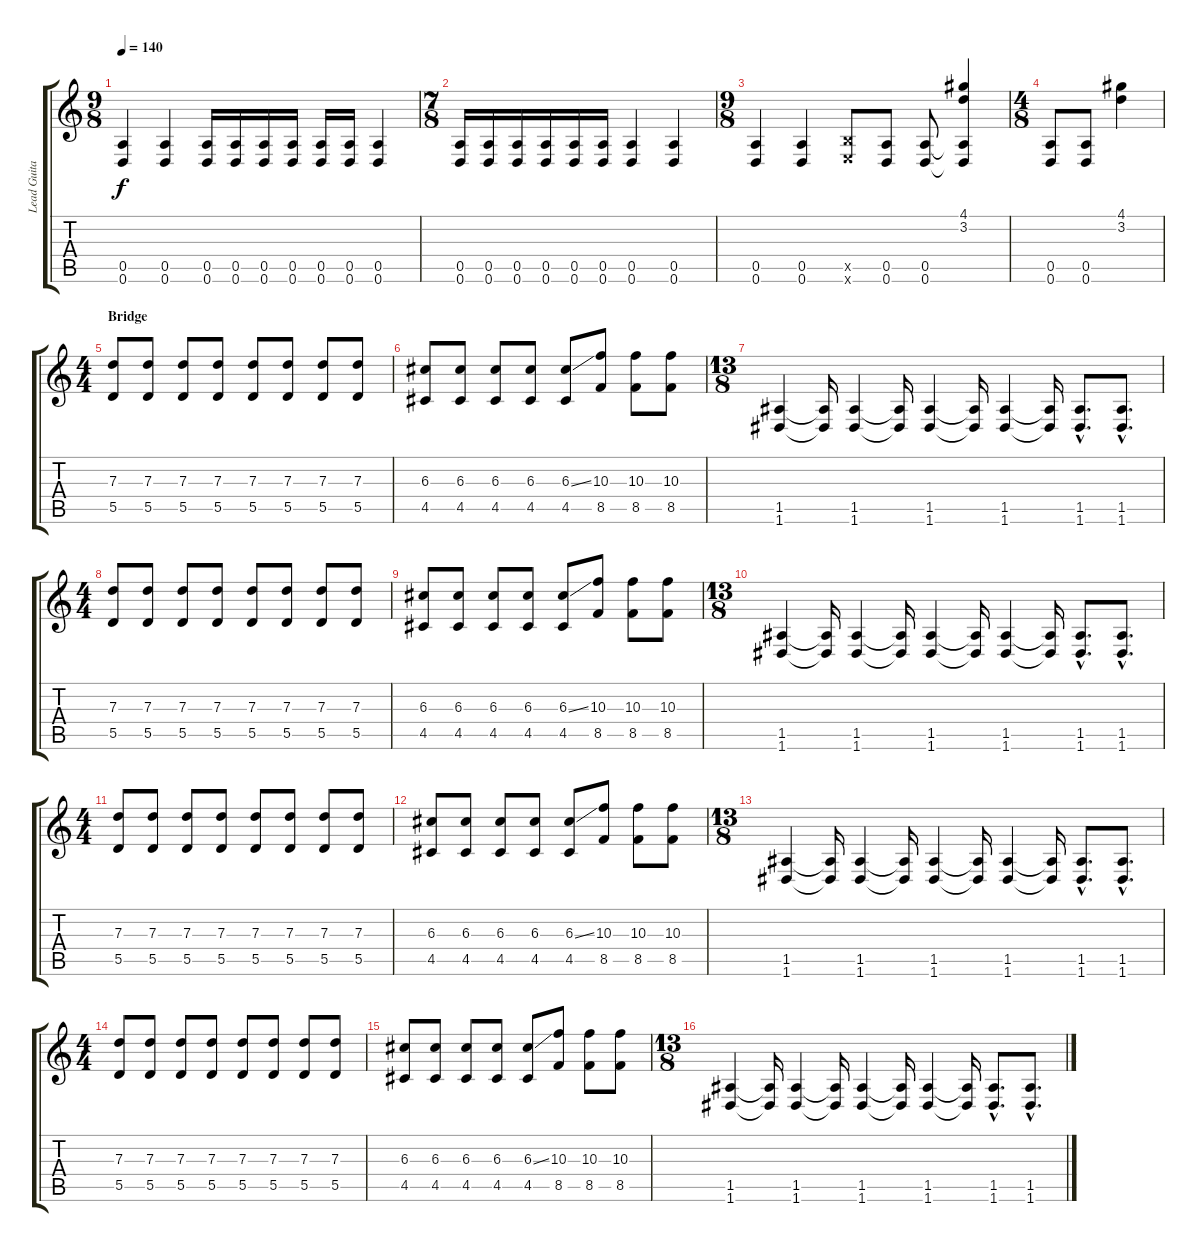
\track ("Lead Guitar" "Lead Guita") {instrument distortionguitar}
\staff {score tabs}
\tuning (E4 B3 G3 D3 A2 D2) {hide}
\ts (9 8)
\tempo 140
\clef g2
\ks c
(0.5 0.6).4{dy f} (0.5 0.6).4 (0.5 0.6).16 (0.5 0.6).16 (0.5 0.6).16 (0.5 0.6).16 (0.5 0.6).16 (0.5 0.6).16 (0.5 0.6).4 |
\ts (7 8)
(0.5 0.6).16 (0.5 0.6).16 (0.5 0.6).16 (0.5 0.6).16 (0.5 0.6).16 (0.5 0.6).16 (0.5 0.6).4 (0.5 0.6).4 |
\ts (9 8)
(0.5 0.6).4 (0.5 0.6).4 (2.5{x} 2.6{x}).8 (0.5 0.6).8 (0.5 0.6).8 (4.1 3.2 0.5{t} 0.6{t}).4 |
\ts (4 8)
(0.5 0.6).8 (0.5 0.6).8 (4.1 3.2).4 |
\ts (4 4)
\section ("" "Bridge")
(7.3 5.5).8 (7.3 5.5).8 (7.3 5.5).8 (7.3 5.5).8 (7.3 5.5).8 (7.3 5.5).8 (7.3 5.5).8 (7.3 5.5).8 |
(6.3 4.5).8 (6.3 4.5).8 (6.3 4.5).8 (6.3 4.5).8 (6.3{ss} 4.5).8 (10.3 8.5).8 (10.3 8.5).8 (10.3 8.5).8 |
\ts (13 8)
(1.5 1.6).4 (1.5{t} 1.6{t}).16 (1.5 1.6).4 (1.5{t} 1.6{t}).16 (1.5 1.6).4 (1.5{t} 1.6{t}).16 (1.5 1.6).4 (1.5{t} 1.6{t}).16 (1.5{hac} 1.6{hac}).8{d} (1.5{hac} 1.6{hac}).8{d} |
\ts (4 4)
(7.3 5.5).8 (7.3 5.5).8 (7.3 5.5).8 (7.3 5.5).8 (7.3 5.5).8 (7.3 5.5).8 (7.3 5.5).8 (7.3 5.5).8 |
(6.3 4.5).8 (6.3 4.5).8 (6.3 4.5).8 (6.3 4.5).8 (6.3{ss} 4.5).8 (10.3 8.5).8 (10.3 8.5).8 (10.3 8.5).8 |
\ts (13 8)
(1.5 1.6).4 (1.5{t} 1.6{t}).16 (1.5 1.6).4 (1.5{t} 1.6{t}).16 (1.5 1.6).4 (1.5{t} 1.6{t}).16 (1.5 1.6).4 (1.5{t} 1.6{t}).16 (1.5{hac} 1.6{hac}).8{d} (1.5{hac} 1.6{hac}).8{d} |
\ts (4 4)
(7.3 5.5).8 (7.3 5.5).8 (7.3 5.5).8 (7.3 5.5).8 (7.3 5.5).8 (7.3 5.5).8 (7.3 5.5).8 (7.3 5.5).8 |
(6.3 4.5).8 (6.3 4.5).8 (6.3 4.5).8 (6.3 4.5).8 (6.3{ss} 4.5).8 (10.3 8.5).8 (10.3 8.5).8 (10.3 8.5).8 |
\ts (13 8)
(1.5 1.6).4 (1.5{t} 1.6{t}).16 (1.5 1.6).4 (1.5{t} 1.6{t}).16 (1.5 1.6).4 (1.5{t} 1.6{t}).16 (1.5 1.6).4 (1.5{t} 1.6{t}).16 (1.5{hac} 1.6{hac}).8{d} (1.5{hac} 1.6{hac}).8{d} |
\ts (4 4)
(7.3 5.5).8 (7.3 5.5).8 (7.3 5.5).8 (7.3 5.5).8 (7.3 5.5).8 (7.3 5.5).8 (7.3 5.5).8 (7.3 5.5).8 |
(6.3 4.5).8 (6.3 4.5).8 (6.3 4.5).8 (6.3 4.5).8 (6.3{ss} 4.5).8 (10.3 8.5).8 (10.3 8.5).8 (10.3 8.5).8 |
\ts (13 8)
(1.5 1.6).4 (1.5{t} 1.6{t}).16 (1.5 1.6).4 (1.5{t} 1.6{t}).16 (1.5 1.6).4 (1.5{t} 1.6{t}).16 (1.5 1.6).4 (1.5{t} 1.6{t}).16 (1.5{hac} 1.6{hac}).8{d} (1.5{hac} 1.6{hac}).8{d}
